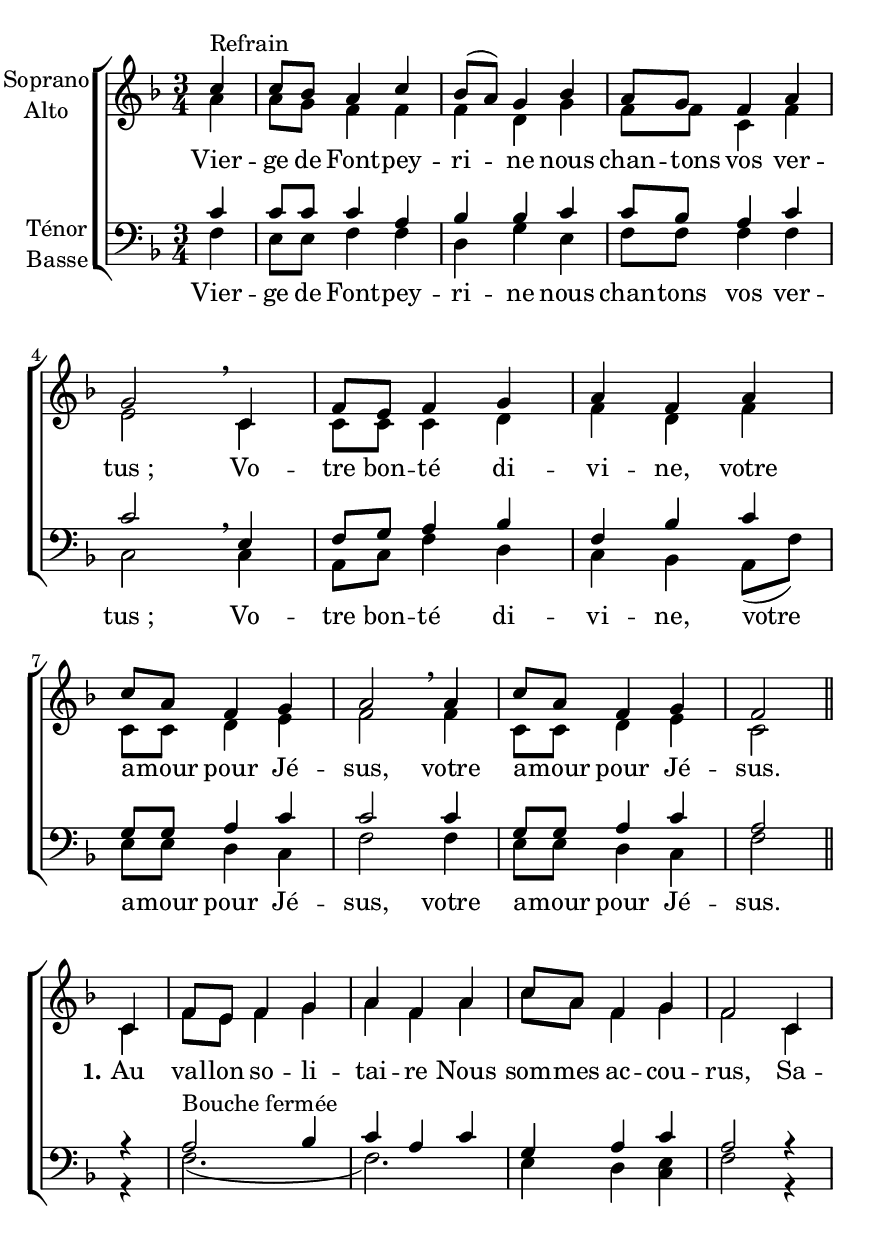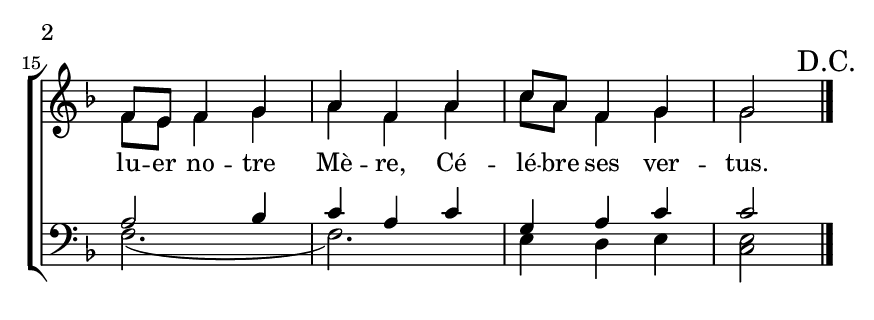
\version "2.18.2"
\language "italiano"

\header {
 % title = "Vierge de Fontpeyrine"
  %subtitle = "sur l'air de «Mère de l'Espérance»"
  %composer = "Mélodie du XIXe siècle"
  %arranger = "Harmonisation : Jean-Paul Lécot"
  % Supprimer le pied de page par défaut
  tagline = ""
  composer = ""

}

\paper {
   #(include-special-characters)

  #(set-paper-size "a5")
}

\layout {
  \context {
    \Voice
    \consists "Melody_engraver"
    \override Stem #'neutral-direction = #'()
  }
}

global = {
  \key fa \major
  \numericTimeSignature
  \time 3/4
}

soprano = \relative do'' {
  \global
  % En avant la musique !
  \partial4 do4 ^"Refrain" do8 sib la4 do4 sib8 [(la)] sol4 sib4 la8 sol fa4 la sol2 \breathe
  do,4 fa8 mi fa4 sol la fa la do8 la fa4 sol la2 \breathe
  la4 do8 la fa4 sol fa2 \bar "||"
do4 fa8 mi fa4 sol la fa la do8 la fa4 sol fa2
do4 fa8 mi fa4 sol la fa la do8 la fa4 sol sol2
}

alto = \relative do' {
  \global
  % En avant la musique !
  la'4 la8 sol fa4 fa  fa re sol fa8 fa do4 fa mi2
  do4 do8 do do4 re fa re fa do8 do re4 mi fa2
  fa4 do8 do re4 mi do2
  
  \break
do4 fa8 mi fa4 sol la fa la do8 la fa4 sol fa2
do4 fa8 mi fa4 sol la fa la do8 la fa4 sol sol2\bar "|."
\mark "D.C."
}

tenor = \relative do' {
  \global
  % En avant la musique !
 do4 do8 do do4 la sib sib do do8 sib la4 do do2
 mi,4 fa8 sol la4 sib fa sib do sol8 sol la4 do do2
do4 sol8 sol la4 do la2 

%couplets
r4 la2^"Bouche fermée" sib4 do la do sol la do la2
r4 la2 sib4 do la do sol la do do2
}

bass = \relative do {
  \global
  % En avant la musique !
fa4 mi8 mi fa4 fa re sol mi fa8 fa fa4 fa do2\breathe
do4 la8 do fa4 re do sib la8(fa') mi [mi] re4 do fa2
fa4 mi8 mi re4 do fa2

%couplets
r4 fa2.(fa2.) mi4 re <mi do> fa2
r4 fa2.(fa2.) mi4 re mi <mi do>2

}


sopranoVerse = \lyricmode {
  % Ajouter ici des paroles.
  
}

altoVerse = \lyricmode {
  % Ajouter ici des paroles.
Vier -- ge de Font -- pey -- ri -- ne nous chan -- tons vos ver -- "tus ;"
 Vo -- tre bon -- té di -- vi -- ne,
 votre a -- mour pour Jé -- sus,
 votre a -- mour pour Jé -- sus. 
 
 \set stanza = "1."Au val -- lon so -- li -- tai -- re
 Nous som -- mes ac -- cou -- rus,
 Sa -- lu -- er no -- tre Mè -- re,
 Cé -- lé -- bre ses ver -- tus.
}

tenorVerse = \lyricmode {
  % Ajouter ici des paroles.
  
}

bassVerse = \lyricmode {
  % Ajouter ici des paroles.
 Vier -- ge de Font -- pey -- ri -- ne nous chan -- tons vos ver -- "tus ;"
 Vo -- tre bon -- té di -- vi -- ne,
 votre a -- mour pour Jé -- sus,
 votre a -- mour pour Jé -- sus. 
}



\score {
  \new ChoirStaff <<
    \new Staff = "sa" \with {
      midiInstrument = "choir aahs"
      instrumentName = \markup \center-column { "Soprano" "Alto" }
    } <<
      \new Voice = "soprano" { \voiceOne \soprano }
      \new Voice = "alto" { \voiceTwo \alto }
    >>
    \new Lyrics \with {
      alignAboveContext = "sa"
        \override Score.PaperColumn #'keep-inside-line = ##t
    } \lyricsto "soprano" \sopranoVerse
    \new Lyrics \lyricsto "alto" \altoVerse
    \new Staff = "tb" \with {
      midiInstrument = "choir aahs"
      instrumentName = \markup \center-column { "Ténor" "Basse" }
    } <<
      \clef bass
      \new Voice = "tenor" { \voiceOne \tenor }
      \new Voice = "bass" { \voiceTwo \bass }
    >>
    \new Lyrics \with {
      alignAboveContext = "tb"
        \override Score.PaperColumn #'keep-inside-line = ##t
    } \lyricsto "tenor" \tenorVerse
    \new Lyrics \lyricsto "bass" \bassVerse
  >>
  \layout {  \context {
		    \Staff \RemoveEmptyStaves
		    \override VerticalAxisGroup #'remove-first = ##t }}
  \midi {
    \tempo 4=95
  }
}


